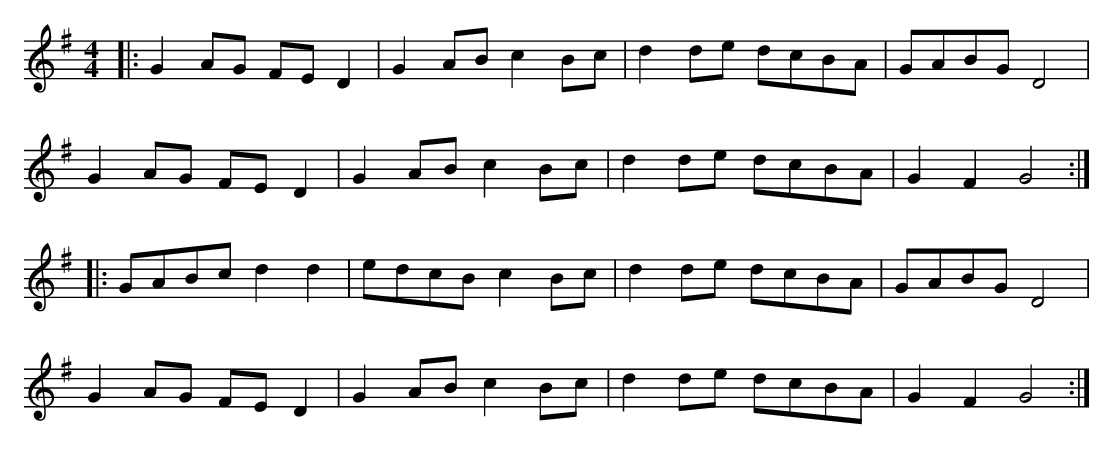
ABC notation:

X:1
M:4/4
K:G
|:G2AG FED2|G2AB c2Bc|d2de dcBA|GABG D4|
G2AG FED2|G2AB c2Bc|d2de dcBA|G2F2 G4:|
|:GABc d2d2|edcB c2Bc|d2de dcBA|GABG D4|
G2AG FED2|G2AB c2Bc|d2de dcBA|G2F2 G4:|
